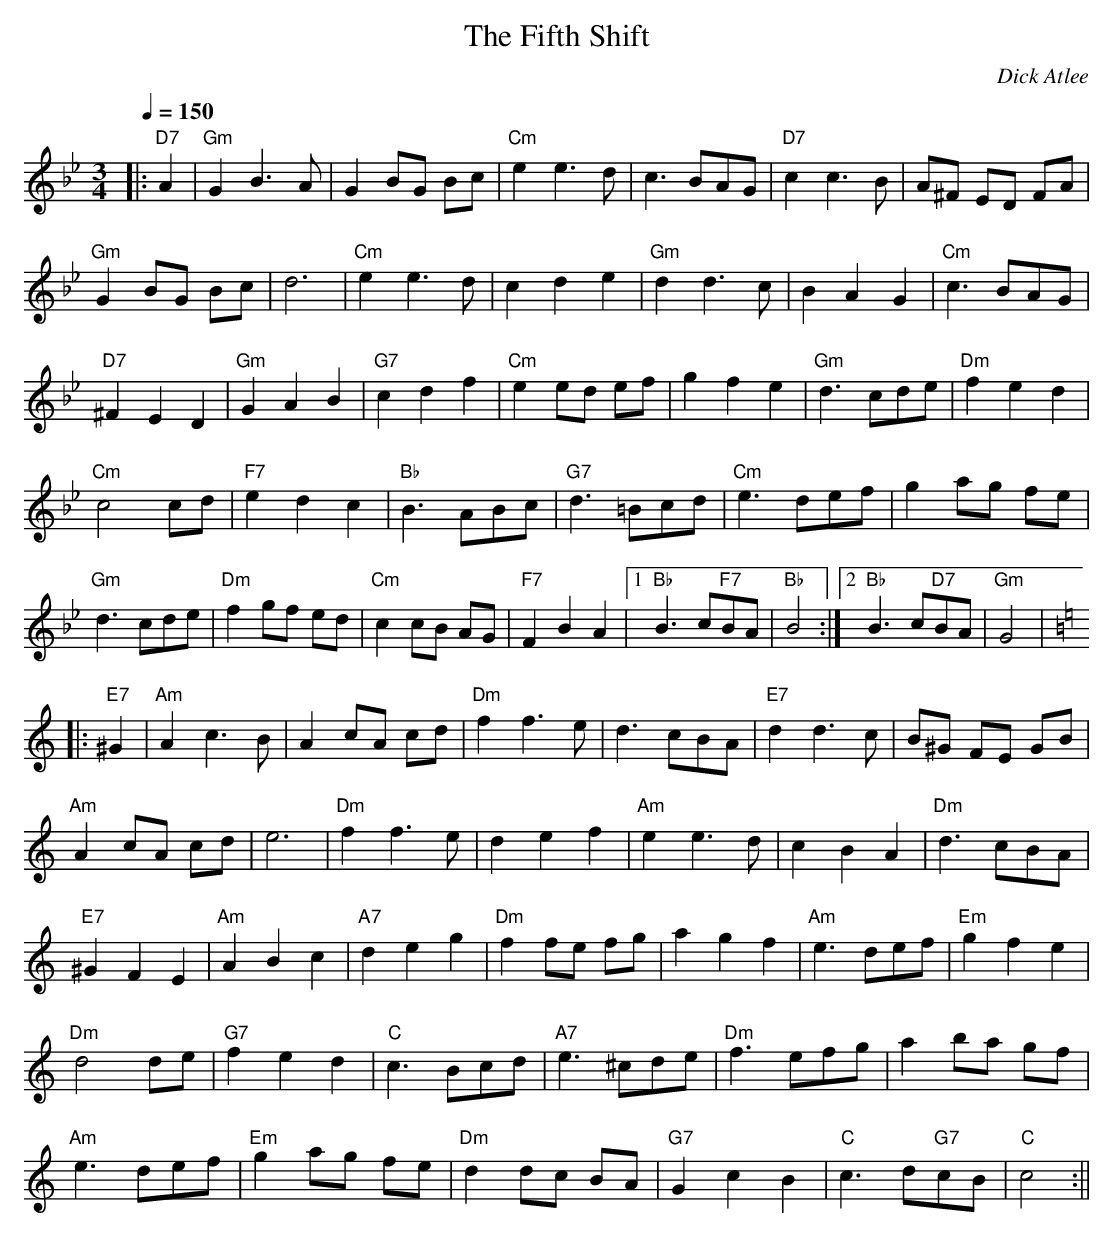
X:1
T:The Fifth Shift
M:3/4
L:1/8
Q:1/4=150
C:Dick Atlee
K:Gm
|: "D7" A2 | "Gm" G2 B3 A | G2 BG Bc | "Cm" e2 e3 d |
c3 BAG | "D7" c2 c3 B | A^F ED FA | !
"Gm" G2 BG Bc | d6 | "Cm" e2 e3 d | c2 d2 e2 |
"Gm" d2 d3 c | B2 A2 G2 | "Cm" c3 BAG | !
"D7" ^F2 E2 D2 | "Gm" G2 A2 B2 | "G7" c2 d2 f2 |
"Cm" e2 ed ef | g2 f2 e2 | "Gm" d3 cde | "Dm" f2 e2 d2 | !
"Cm" c4 cd | "F7" e2 d2 c2 | "Bb" B3 ABc |
 "G7" d3 =Bcd | "Cm" e3 def | g2 ag fe | !
"Gm" d3 cde | "Dm" f2 gf ed | "Cm" c2 cB AG | "F7" F2 B2 A2 |
[1 "Bb" B3 c"F7"BA | "Bb" B4 :|[2 "Bb" B3 c"D7"BA | "Gm" G4 |!
K:Am
|: "E7" ^G2 | "Am" A2 c3 B | A2 cA cd | "Dm" f2 f3 e |
d3 cBA | "E7" d2 d3 c | B^G FE GB | !
"Am" A2 cA cd | e6 | "Dm" f2 f3 e | d2 e2 f2 |
"Am" e2 e3 d | c2 B2 A2 | "Dm" d3 cBA | !
"E7" ^G2 F2 E2 | "Am" A2 B2 c2 | "A7" d2 e2 g2 |
"Dm" f2 fe fg | a2 g2 f2 | "Am" e3 def | "Em" g2 f2 e2 | !
"Dm" d4 de | "G7" f2 e2 d2 | "C" c3 Bcd |
"A7" e3 ^cde | "Dm" f3 efg | a2 ba gf | !
"Am" e3 def | "Em" g2 ag fe | "Dm" d2 dc BA |
"G7" G2 c2 B2 | "C" c3 d"G7"cB | "C" c4 :||
